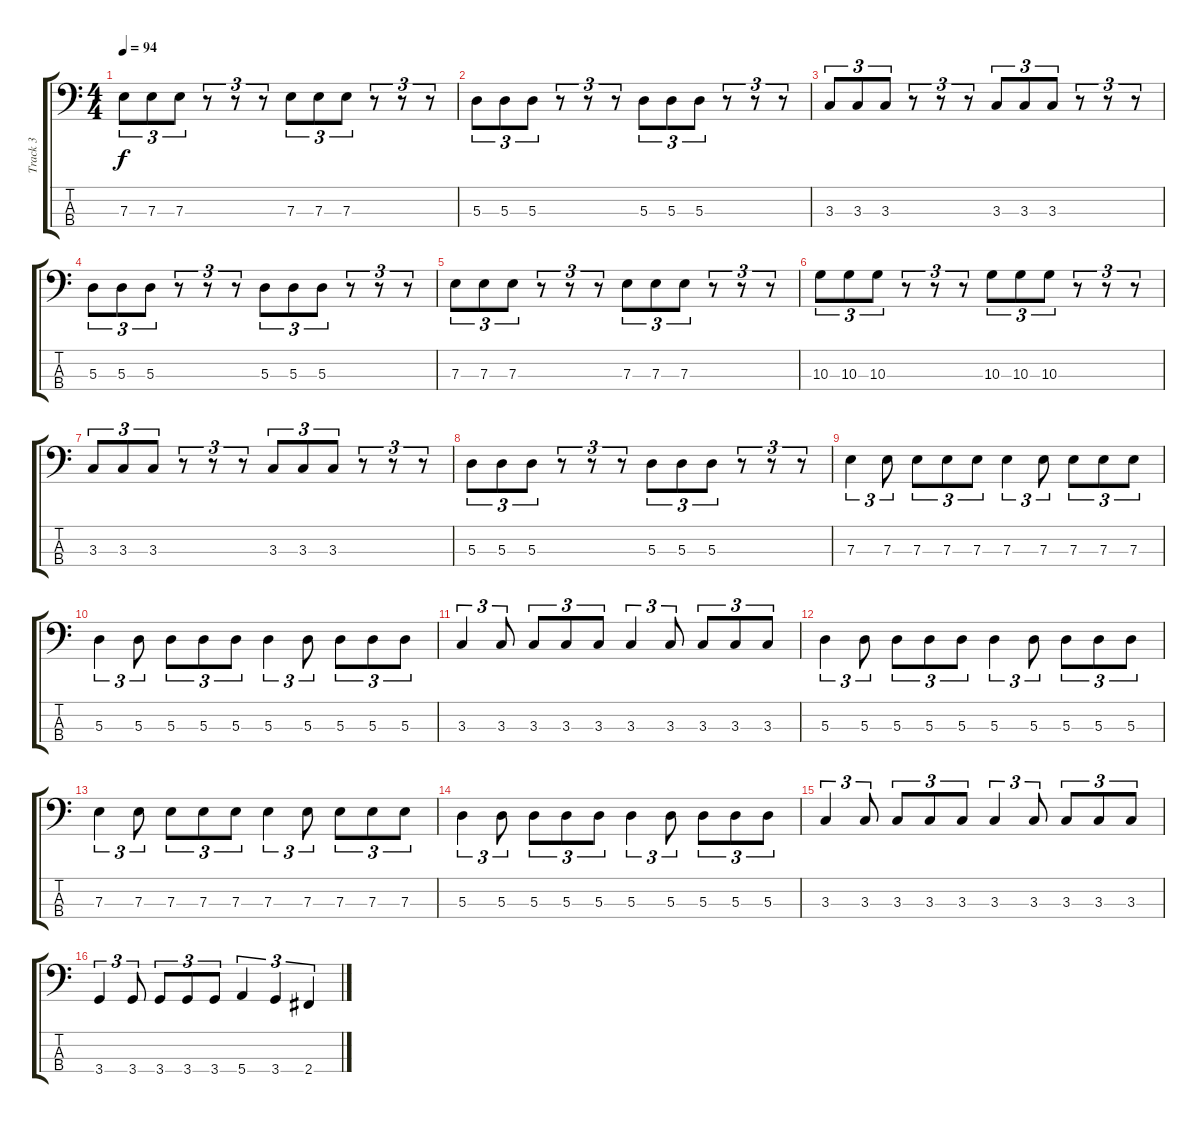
\track ("Track 3" "Track 3") {instrument electricbassfinger}
\staff {score tabs}
\tuning (G2 D2 A1 E1) {hide}
\ts (4 4)
\tempo 94
\clef f4
\ks c
7.3.8{tu (3 2) dy f} 7.3.8{tu (3 2)} 7.3.8{tu (3 2)} r.8{tu (3 2)} r.8{tu (3 2)} r.8{tu (3 2)} 7.3.8{tu (3 2)} 7.3.8{tu (3 2)} 7.3.8{tu (3 2)} r.8{tu (3 2)} r.8{tu (3 2)} r.8{tu (3 2)} |
5.3.8{tu (3 2)} 5.3.8{tu (3 2)} 5.3.8{tu (3 2)} r.8{tu (3 2)} r.8{tu (3 2)} r.8{tu (3 2)} 5.3.8{tu (3 2)} 5.3.8{tu (3 2)} 5.3.8{tu (3 2)} r.8{tu (3 2)} r.8{tu (3 2)} r.8{tu (3 2)} |
3.3.8{tu (3 2)} 3.3.8{tu (3 2)} 3.3.8{tu (3 2)} r.8{tu (3 2)} r.8{tu (3 2)} r.8{tu (3 2)} 3.3.8{tu (3 2)} 3.3.8{tu (3 2)} 3.3.8{tu (3 2)} r.8{tu (3 2)} r.8{tu (3 2)} r.8{tu (3 2)} |
5.3.8{tu (3 2)} 5.3.8{tu (3 2)} 5.3.8{tu (3 2)} r.8{tu (3 2)} r.8{tu (3 2)} r.8{tu (3 2)} 5.3.8{tu (3 2)} 5.3.8{tu (3 2)} 5.3.8{tu (3 2)} r.8{tu (3 2)} r.8{tu (3 2)} r.8{tu (3 2)} |
7.3.8{tu (3 2)} 7.3.8{tu (3 2)} 7.3.8{tu (3 2)} r.8{tu (3 2)} r.8{tu (3 2)} r.8{tu (3 2)} 7.3.8{tu (3 2)} 7.3.8{tu (3 2)} 7.3.8{tu (3 2)} r.8{tu (3 2)} r.8{tu (3 2)} r.8{tu (3 2)} |
10.3.8{tu (3 2)} 10.3.8{tu (3 2)} 10.3.8{tu (3 2)} r.8{tu (3 2)} r.8{tu (3 2)} r.8{tu (3 2)} 10.3.8{tu (3 2)} 10.3.8{tu (3 2)} 10.3.8{tu (3 2)} r.8{tu (3 2)} r.8{tu (3 2)} r.8{tu (3 2)} |
3.3.8{tu (3 2)} 3.3.8{tu (3 2)} 3.3.8{tu (3 2)} r.8{tu (3 2)} r.8{tu (3 2)} r.8{tu (3 2)} 3.3.8{tu (3 2)} 3.3.8{tu (3 2)} 3.3.8{tu (3 2)} r.8{tu (3 2)} r.8{tu (3 2)} r.8{tu (3 2)} |
5.3.8{tu (3 2)} 5.3.8{tu (3 2)} 5.3.8{tu (3 2)} r.8{tu (3 2)} r.8{tu (3 2)} r.8{tu (3 2)} 5.3.8{tu (3 2)} 5.3.8{tu (3 2)} 5.3.8{tu (3 2)} r.8{tu (3 2)} r.8{tu (3 2)} r.8{tu (3 2)} |
7.3.4{tu (3 2)} 7.3.8{tu (3 2)} 7.3.8{tu (3 2)} 7.3.8{tu (3 2)} 7.3.8{tu (3 2)} 7.3.4{tu (3 2)} 7.3.8{tu (3 2)} 7.3.8{tu (3 2)} 7.3.8{tu (3 2)} 7.3.8{tu (3 2)} |
5.3.4{tu (3 2)} 5.3.8{tu (3 2)} 5.3.8{tu (3 2)} 5.3.8{tu (3 2)} 5.3.8{tu (3 2)} 5.3.4{tu (3 2)} 5.3.8{tu (3 2)} 5.3.8{tu (3 2)} 5.3.8{tu (3 2)} 5.3.8{tu (3 2)} |
3.3.4{tu (3 2)} 3.3.8{tu (3 2)} 3.3.8{tu (3 2)} 3.3.8{tu (3 2)} 3.3.8{tu (3 2)} 3.3.4{tu (3 2)} 3.3.8{tu (3 2)} 3.3.8{tu (3 2)} 3.3.8{tu (3 2)} 3.3.8{tu (3 2)} |
5.3.4{tu (3 2)} 5.3.8{tu (3 2)} 5.3.8{tu (3 2)} 5.3.8{tu (3 2)} 5.3.8{tu (3 2)} 5.3.4{tu (3 2)} 5.3.8{tu (3 2)} 5.3.8{tu (3 2)} 5.3.8{tu (3 2)} 5.3.8{tu (3 2)} |
7.3.4{tu (3 2)} 7.3.8{tu (3 2)} 7.3.8{tu (3 2)} 7.3.8{tu (3 2)} 7.3.8{tu (3 2)} 7.3.4{tu (3 2)} 7.3.8{tu (3 2)} 7.3.8{tu (3 2)} 7.3.8{tu (3 2)} 7.3.8{tu (3 2)} |
5.3.4{tu (3 2)} 5.3.8{tu (3 2)} 5.3.8{tu (3 2)} 5.3.8{tu (3 2)} 5.3.8{tu (3 2)} 5.3.4{tu (3 2)} 5.3.8{tu (3 2)} 5.3.8{tu (3 2)} 5.3.8{tu (3 2)} 5.3.8{tu (3 2)} |
3.3.4{tu (3 2)} 3.3.8{tu (3 2)} 3.3.8{tu (3 2)} 3.3.8{tu (3 2)} 3.3.8{tu (3 2)} 3.3.4{tu (3 2)} 3.3.8{tu (3 2)} 3.3.8{tu (3 2)} 3.3.8{tu (3 2)} 3.3.8{tu (3 2)} |
3.4.4{tu (3 2)} 3.4.8{tu (3 2)} 3.4.8{tu (3 2)} 3.4.8{tu (3 2)} 3.4.8{tu (3 2)} 5.4.4{tu (3 2)} 3.4.4{tu (3 2)} 2.4.4{tu (3 2)}
